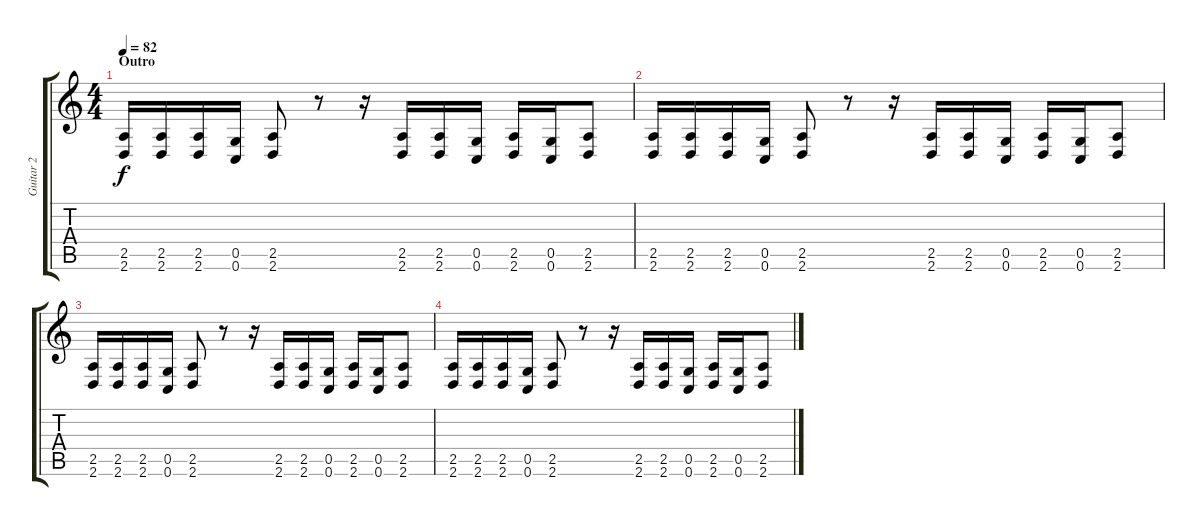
\track ("Guitar 2" "Guitar 2") {instrument distortionguitar}
\staff {score tabs}
\tuning (D4 A3 F3 C3 G2 C2) {hide}
\ts (4 4)
\section ("" "Outro")
\tempo 82
\clef g2
\ks c
(2.5 2.6).16{dy f} (2.5 2.6).16 (2.5 2.6).16 (0.5 0.6).16 (2.5 2.6).8 r.8 r.16 (2.5 2.6).16 (2.5 2.6).16 (0.5 0.6).16 (2.5 2.6).16 (0.5 0.6).16 (2.5 2.6).8 |
(2.5 2.6).16 (2.5 2.6).16 (2.5 2.6).16 (0.5 0.6).16 (2.5 2.6).8 r.8 r.16 (2.5 2.6).16 (2.5 2.6).16 (0.5 0.6).16 (2.5 2.6).16 (0.5 0.6).16 (2.5 2.6).8 |
(2.5 2.6).16 (2.5 2.6).16 (2.5 2.6).16 (0.5 0.6).16 (2.5 2.6).8 r.8 r.16 (2.5 2.6).16 (2.5 2.6).16 (0.5 0.6).16 (2.5 2.6).16 (0.5 0.6).16 (2.5 2.6).8 |
(2.5 2.6).16 (2.5 2.6).16 (2.5 2.6).16 (0.5 0.6).16 (2.5 2.6).8 r.8 r.16 (2.5 2.6).16 (2.5 2.6).16 (0.5 0.6).16 (2.5 2.6).16 (0.5 0.6).16 (2.5 2.6).8
